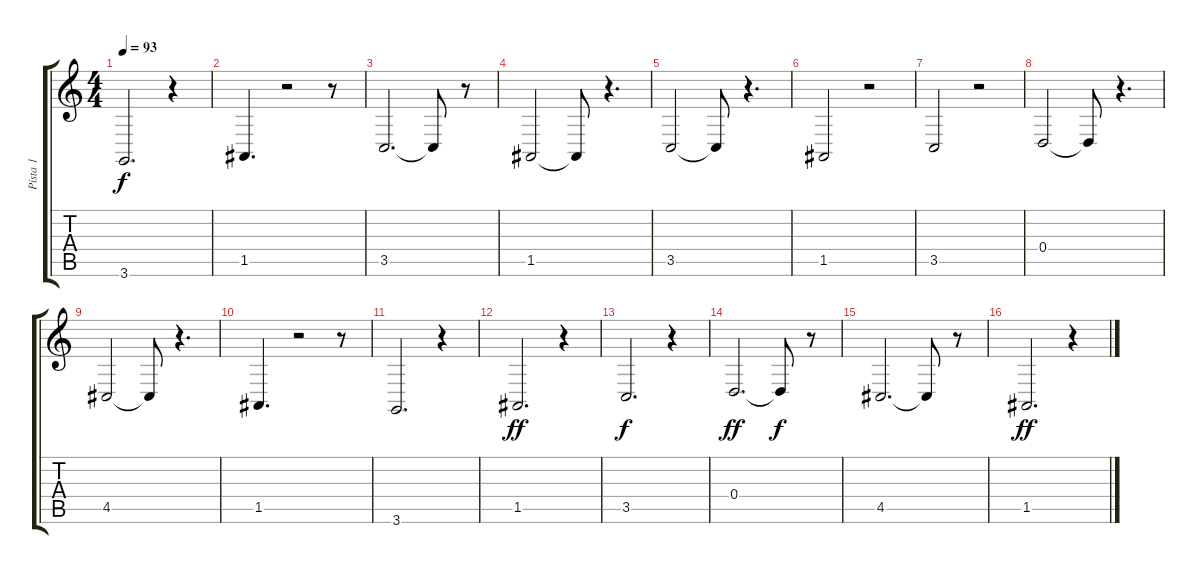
\track ("Pista 1" "Pista 1") {instrument brightacousticpiano}
\staff {score tabs}
\tuning (E4 B3 G3 D3 A2 E2) {hide}
\ts (4 4)
\tempo 93
\clef g2
\ks c
3.6.2{d dy f} r.4 |
1.5.4{d} r.2 r.8 |
3.5.2{d} 3.5{t}.8 r.8 |
1.5.2 1.5{t}.8 r.4{d} |
3.5.2 3.5{t}.8 r.4{d} |
1.5.2 r.2 |
3.5.2 r.2 |
0.4.2 0.4{t}.8 r.4{d} |
4.5.2 4.5{t}.8 r.4{d} |
1.5.4{d} r.2 r.8 |
3.6.2{d} r.4 |
1.5.2{d dy ff} r.4 |
3.5.2{d dy f} r.4 |
0.4.2{d dy ff} 0.4{t}.8{dy f} r.8 |
4.5.2{d} 4.5{t}.8 r.8 |
1.5.2{d dy ff} r.4
